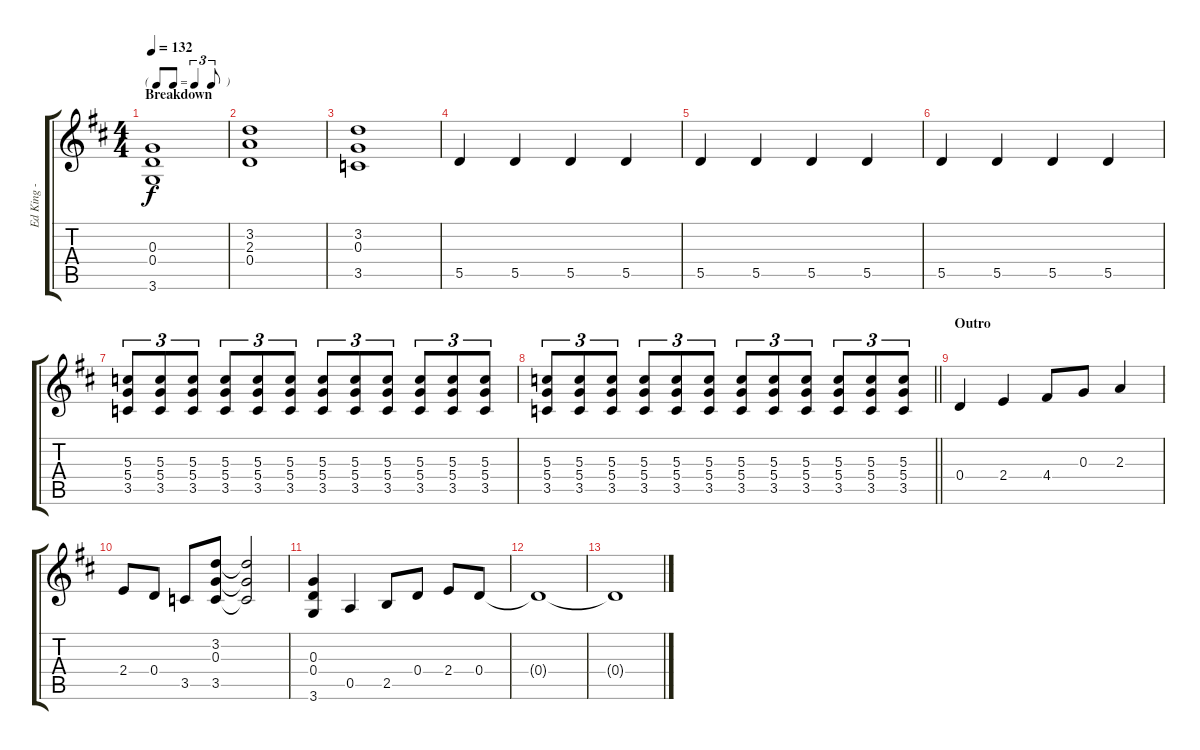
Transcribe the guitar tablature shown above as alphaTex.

\track ("Ed King - Rhythm Guitar" "Ed King - ") {instrument electricguitarclean}
\staff {score tabs}
\tuning (E4 B3 G3 D3 A2 E2) {hide}
\ts (4 4)
\tf triplet8th
\section ("" "Breakdown")
\tempo 132
\clef g2
\ks d
(0.3 0.4 3.6).1{dy f} |
(3.2 2.3 0.4).1 |
(3.2 0.3 3.5).1 |
5.5.4 5.5.4 5.5.4 5.5.4 |
5.5.4 5.5.4 5.5.4 5.5.4 |
5.5.4 5.5.4 5.5.4 5.5.4 |
(5.3 5.4 3.5).8{tu (3 2)} (5.3 5.4 3.5).8{tu (3 2)} (5.3 5.4 3.5).8{tu (3 2)} (5.3 5.4 3.5).8{tu (3 2)} (5.3 5.4 3.5).8{tu (3 2)} (5.3 5.4 3.5).8{tu (3 2)} (5.3 5.4 3.5).8{tu (3 2)} (5.3 5.4 3.5).8{tu (3 2)} (5.3 5.4 3.5).8{tu (3 2)} (5.3 5.4 3.5).8{tu (3 2)} (5.3 5.4 3.5).8{tu (3 2)} (5.3 5.4 3.5).8{tu (3 2)} |
\barLineRight lightlight
(5.3 5.4 3.5).8{tu (3 2)} (5.3 5.4 3.5).8{tu (3 2)} (5.3 5.4 3.5).8{tu (3 2)} (5.3 5.4 3.5).8{tu (3 2)} (5.3 5.4 3.5).8{tu (3 2)} (5.3 5.4 3.5).8{tu (3 2)} (5.3 5.4 3.5).8{tu (3 2)} (5.3 5.4 3.5).8{tu (3 2)} (5.3 5.4 3.5).8{tu (3 2)} (5.3 5.4 3.5).8{tu (3 2)} (5.3 5.4 3.5).8{tu (3 2)} (5.3 5.4 3.5).8{tu (3 2)} |
\section ("" "Outro")
0.4.4 2.4.4 4.4.8 0.3.8 2.3.4 |
2.4.8 0.4.8 3.5.8 (3.2 0.3 3.5).8 (3.2{t} 0.3{t} 3.5{t}).2 |
(0.3 0.4 3.6).4 0.5.4 2.5.8 0.4.8 2.4.8 0.4.8 |
0.4{t}.1 |
0.4{t}.1
